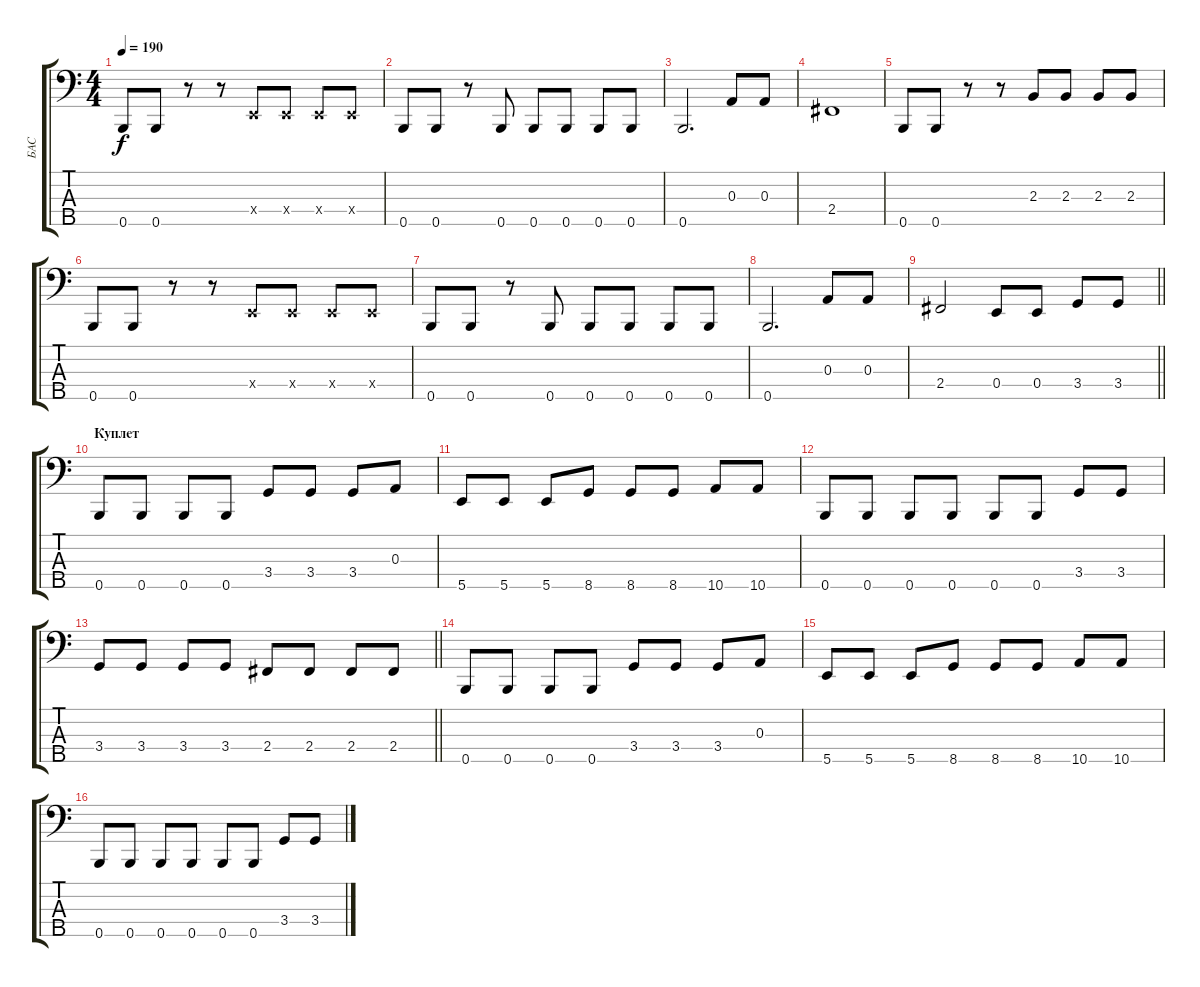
\track ("БАС" "БАС") {instrument electricbasspick}
\staff {score tabs}
\tuning (G2 D2 A1 E1 B0) {hide}
\ts (4 4)
\tempo 190
\clef f4
\ks c
0.5.8{dy f} 0.5.8 r.8 r.8 0.4{x}.8 0.4{x}.8 0.4{x}.8 0.4{x}.8 |
0.5.8 0.5.8 r.8 0.5.8 0.5.8 0.5.8 0.5.8 0.5.8 |
0.5.2{d} 0.3.8 0.3.8 |
2.4.1 |
0.5.8 0.5.8 r.8 r.8 2.3.8 2.3.8 2.3.8 2.3.8 |
0.5.8 0.5.8 r.8 r.8 0.4{x}.8 0.4{x}.8 0.4{x}.8 0.4{x}.8 |
0.5.8 0.5.8 r.8 0.5.8 0.5.8 0.5.8 0.5.8 0.5.8 |
0.5.2{d} 0.3.8 0.3.8 |
\barLineRight lightlight
2.4.2 0.4.8 0.4.8 3.4.8 3.4.8 |
\section ("" "Куплет")
0.5.8 0.5.8 0.5.8 0.5.8 3.4.8 3.4.8 3.4.8 0.3.8 |
5.5.8 5.5.8 5.5.8 8.5.8 8.5.8 8.5.8 10.5.8 10.5.8 |
0.5.8 0.5.8 0.5.8 0.5.8 0.5.8 0.5.8 3.4.8 3.4.8 |
\barLineRight lightlight
3.4.8 3.4.8 3.4.8 3.4.8 2.4.8 2.4.8 2.4.8 2.4.8 |
0.5.8 0.5.8 0.5.8 0.5.8 3.4.8 3.4.8 3.4.8 0.3.8 |
5.5.8 5.5.8 5.5.8 8.5.8 8.5.8 8.5.8 10.5.8 10.5.8 |
0.5.8 0.5.8 0.5.8 0.5.8 0.5.8 0.5.8 3.4.8 3.4.8
